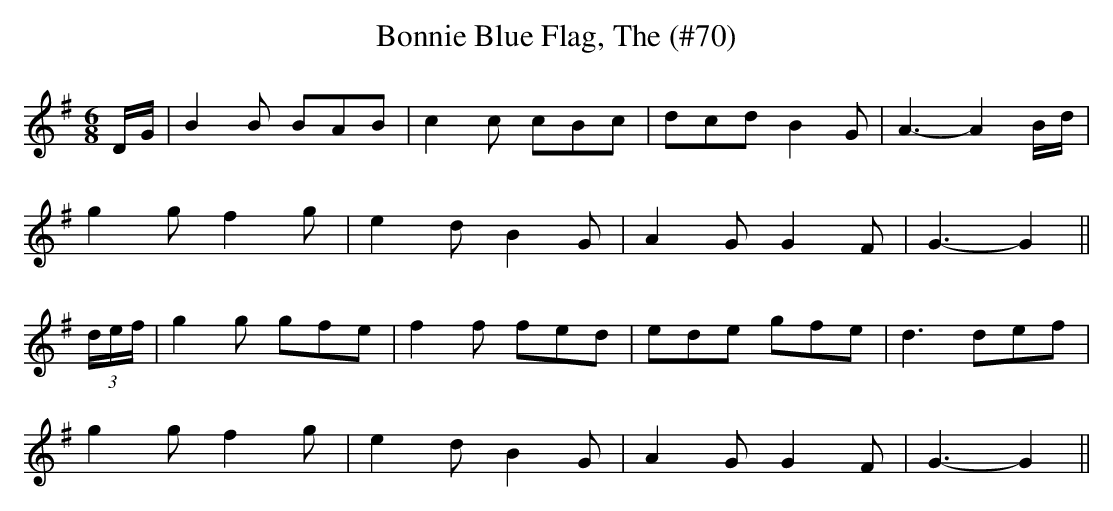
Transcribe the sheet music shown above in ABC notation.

X:1
T:Bonnie Blue Flag, The (#70)
M:6/8
L:1/8
K:G
D/2G/2|B2 B BAB|c2 c cBc|dcd B2 G|A3-A2 B/2d/2|
g2 g f2 g|e2 d B2 G|A2 G G2 F|G3-G2||
(3d/2e/2f/2|g2 g gfe|f2 f fed|ede gfe|d3 def|
g2 g f2 g|e2 d B2 G|A2 G G2 F|G3-G2||
